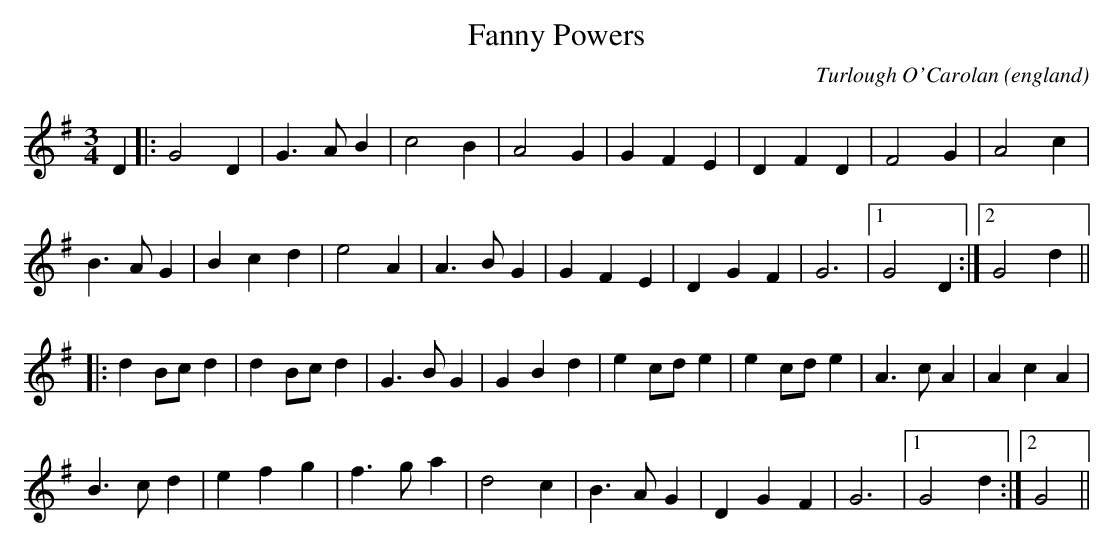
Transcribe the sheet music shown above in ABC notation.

X:1
T:Fanny Powers
O:england
C:Turlough O'Carolan
M:3/4
L:1/4
K:G
D |: G2D | G>AB | c2B | A2G | GFE | DFD | F2G | A2c |
B>AG | Bcd | e2A | A>BG | GFE | DGF | G3 |1 G2D :|2 G2d ||
|: dB/c/d | dB/c/d | G>BG | GBd | ec/d/e | ec/d/e | A>cA | AcA |
B>cd | efg | f>ga | d2c | B>AG | DGF | G3 |1 G2d :|2 G2 ||
